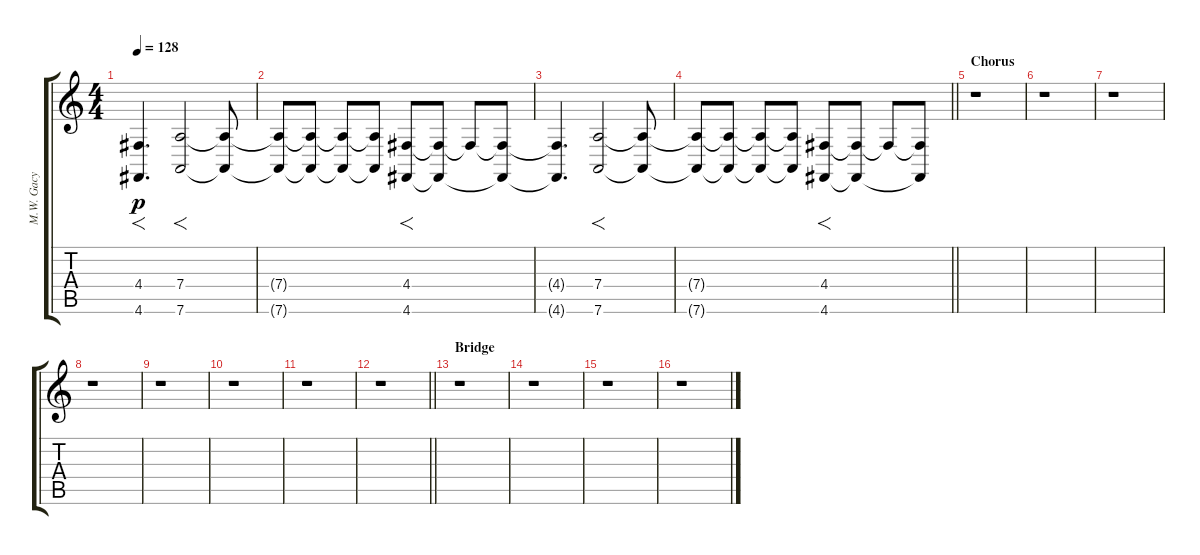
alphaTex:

\track ("M.W. Gacy" "M.W. Gacy") {instrument pad3polysynth}
\staff {score tabs}
\tuning (E4 B3 G3 D3 A2 D2) {hide}
\ts (4 4)
\tempo 128
\clef g2
\ks c
(4.4 4.6).4{f d dy p volume 13 instrument pad3polysynth} (7.4 7.6).2{f} (7.4{t} 7.6{t}).8 |
(7.4{t} 7.6{t}).8 (7.4{t} 7.6{t}).8 (7.4{t} 7.6{t}).8 (7.4{t} 7.6{t}).8 (4.4 4.6).8{f} (4.4{t} 4.6{t}).8 4.4{t}.8 (4.4{t} 4.6{t}).8 |
(4.4{t} 4.6{t}).4{d volume 13 instrument pad3polysynth} (7.4 7.6).2{f} (7.4{t} 7.6{t}).8 |
\barLineRight lightlight
(7.4{t} 7.6{t}).8 (7.4{t} 7.6{t}).8 (7.4{t} 7.6{t}).8 (7.4{t} 7.6{t}).8 (4.4 4.6).8{f} (4.4{t} 4.6{t}).8 4.4{t}.8 (4.4{t} 4.6{t}).8 |
\section ("" "Chorus")
r.1 |
r.1 |
r.1 |
r.1 |
r.1 |
r.1 |
r.1 |
\barLineRight lightlight
r.1 |
\section ("" "Bridge")
r.1 |
r.1 |
r.1 |
r.1
